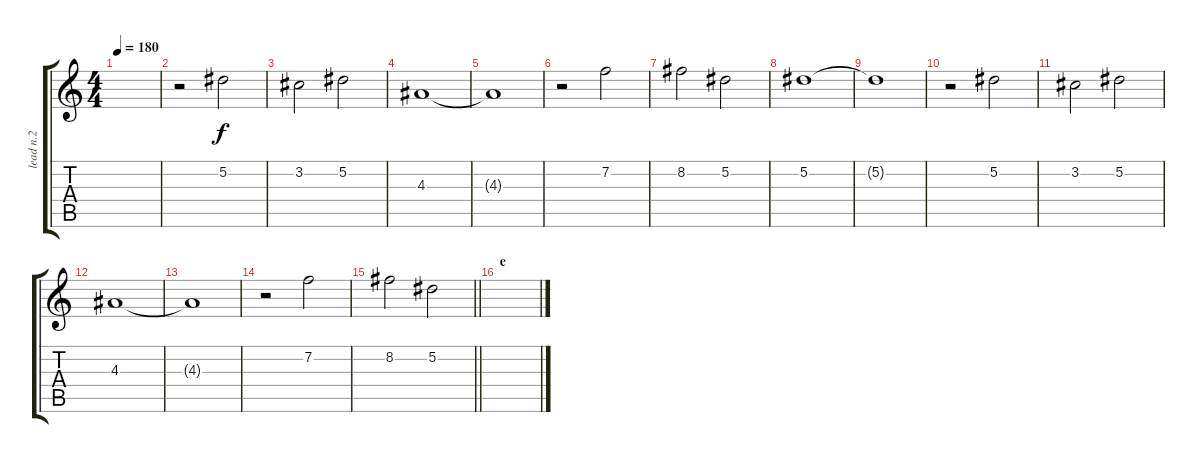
\track ("lead n.2" "lead n.2") {instrument distortionguitar}
\staff {score tabs}
\tuning (Eb4 Bb3 Gb3 Db3 Ab2 Eb2) {hide}
\ts (4 4)
\tempo 180
\clef g2
\ks c
|
r.2 5.2.2 |
3.2.2 5.2.2 |
4.3.1 |
4.3{t}.1 |
r.2 7.2.2 |
8.2.2 5.2.2 |
5.2.1 |
5.2{t}.1 |
r.2 5.2.2 |
3.2.2 5.2.2 |
4.3.1 |
4.3{t}.1 |
r.2 7.2.2 |
\barLineRight lightlight
8.2.2 5.2.2 |
\section ("" "e")
